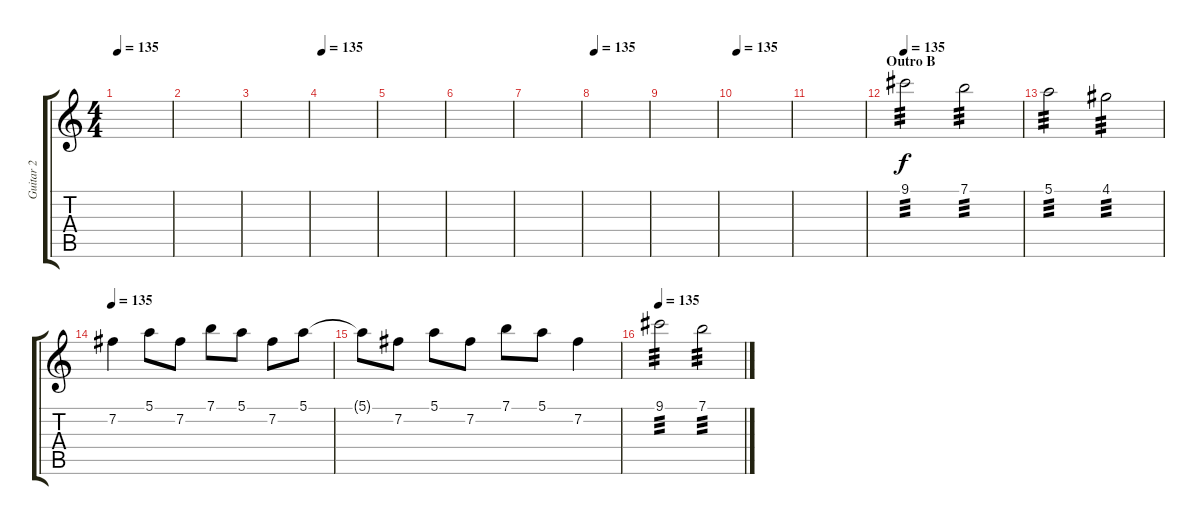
\track ("Guitar 2" "Guitar 2") {instrument distortionguitar}
\staff {score tabs}
\tuning (E4 B3 G3 D3 A2 E2) {hide}
\ts (4 4)
\tempo 135
\clef g2
\ks c
|
|
|
\tempo 135
|
|
|
|
\tempo 135
|
|
\tempo 135
|
|
\section ("" "Outro B")
\tempo 135
9.1.2{tp 3} 7.1.2{tp 3} |
5.1.2{tp 3} 4.1.2{tp 3} |
\tempo 135
7.2.4 5.1.8 7.2.8 7.1.8 5.1.8 7.2.8 5.1.8 |
5.1{t}.8 7.2.8 5.1.8 7.2.8 7.1.8 5.1.8 7.2.4 |
\tempo 135
9.1.2{tp 3} 7.1.2{tp 3}
